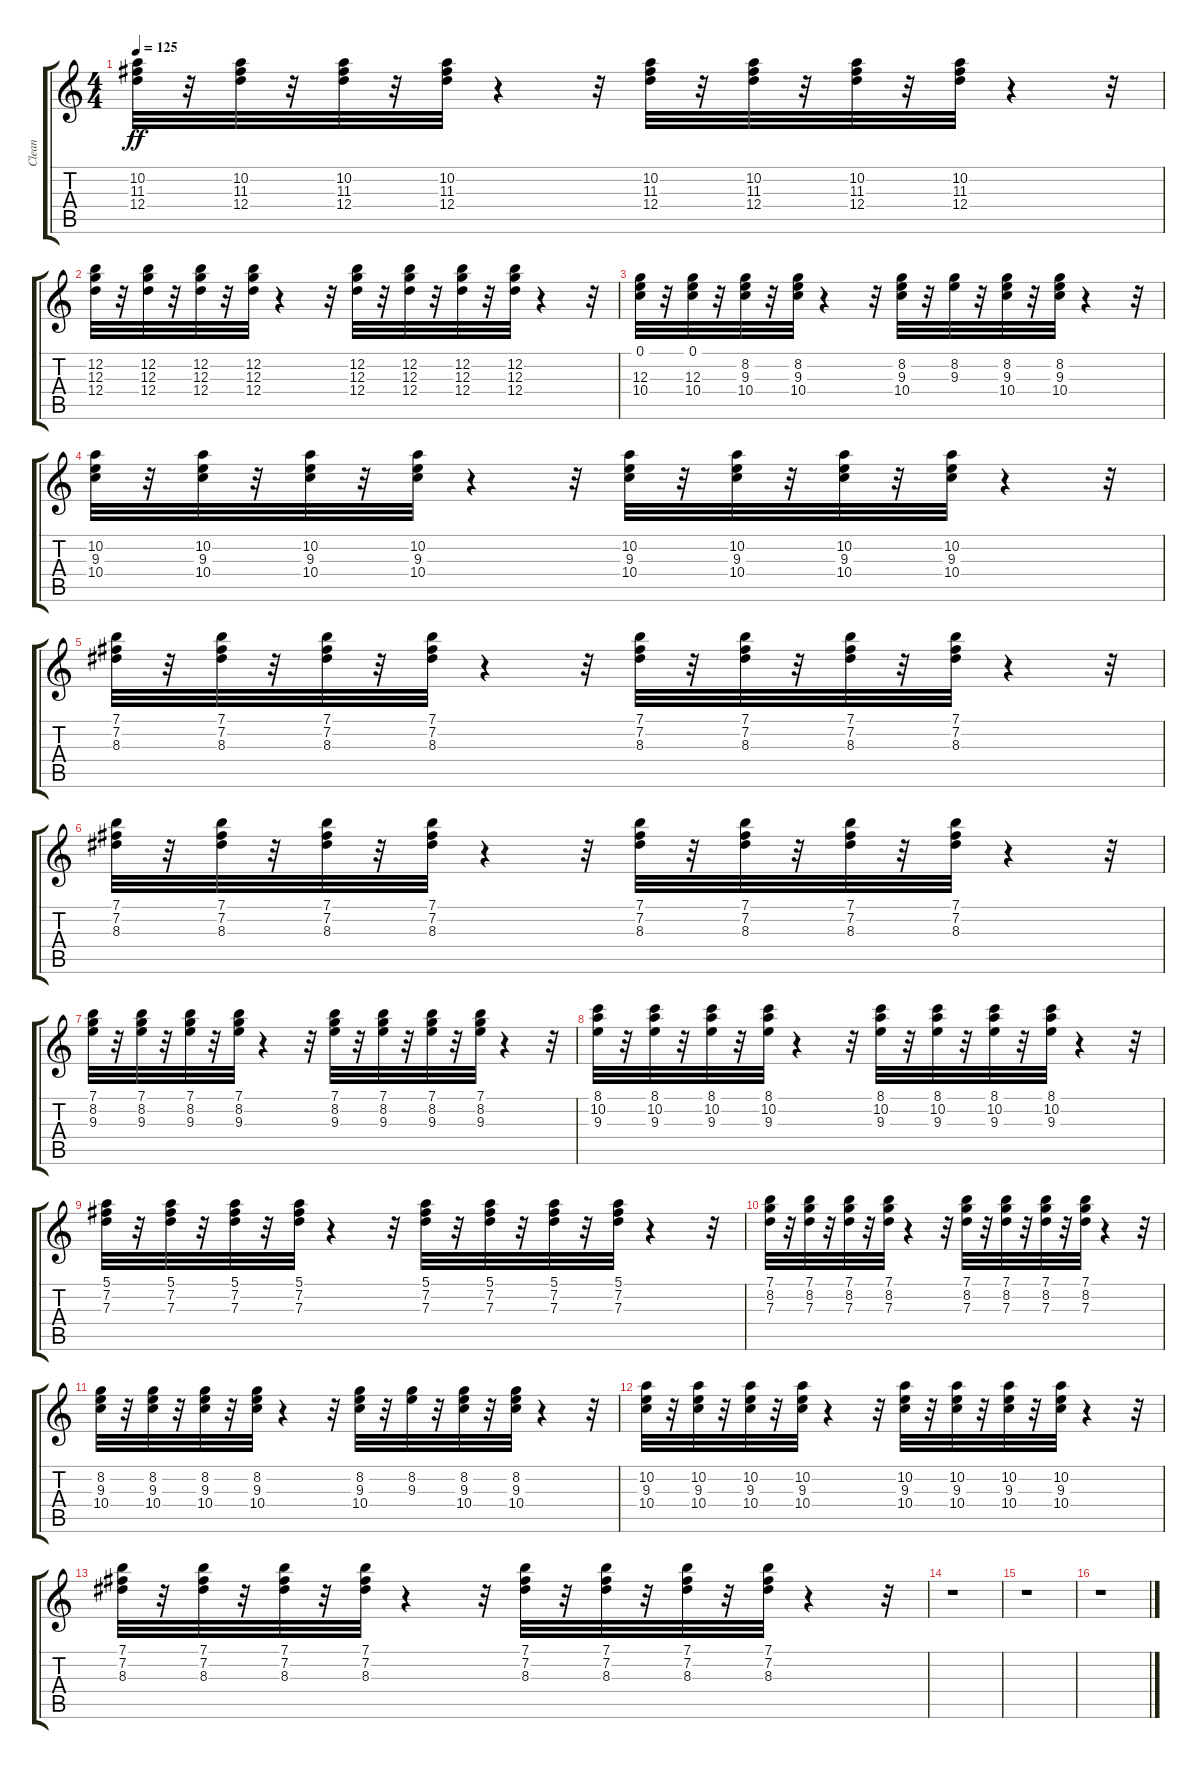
\track ("Clean" "Clean") {instrument electricguitarclean}
\staff {score tabs}
\tuning (E4 B3 G3 D3 A2 E2) {hide}
\ts (4 4)
\tempo 125
\clef g2
\ks c
(10.2 11.3 12.4).32{dy ff} r.32 (10.2 11.3 12.4).32 r.32 (10.2 11.3 12.4).32 r.32 (10.2 11.3 12.4).32 r.4 r.32 (10.2 11.3 12.4).32 r.32 (10.2 11.3 12.4).32 r.32 (10.2 11.3 12.4).32 r.32 (10.2 11.3 12.4).32 r.4 r.32 |
(12.2 12.3 12.4).32 r.32 (12.2 12.3 12.4).32 r.32 (12.2 12.3 12.4).32 r.32 (12.2 12.3 12.4).32 r.4 r.32 (12.2 12.3 12.4).32 r.32 (12.2 12.3 12.4).32 r.32 (12.2 12.3 12.4).32 r.32 (12.2 12.3 12.4).32 r.4 r.32 |
(0.1 12.3 10.4).32 r.32 (0.1 12.3 10.4).32 r.32 (8.2 9.3 10.4).32 r.32 (8.2 9.3 10.4).32 r.4 r.32 (8.2 9.3 10.4).32 r.32 (8.2 9.3).32 r.32 (8.2 9.3 10.4).32 r.32 (8.2 9.3 10.4).32 r.4 r.32 |
(10.2 9.3 10.4).32 r.32 (10.2 9.3 10.4).32 r.32 (10.2 9.3 10.4).32 r.32 (10.2 9.3 10.4).32 r.4 r.32 (10.2 9.3 10.4).32 r.32 (10.2 9.3 10.4).32 r.32 (10.2 9.3 10.4).32 r.32 (10.2 9.3 10.4).32 r.4 r.32 |
(7.1 7.2 8.3).32 r.32 (7.1 7.2 8.3).32 r.32 (7.1 7.2 8.3).32 r.32 (7.1 7.2 8.3).32 r.4 r.32 (7.1 7.2 8.3).32 r.32 (7.1 7.2 8.3).32 r.32 (7.1 7.2 8.3).32 r.32 (7.1 7.2 8.3).32 r.4 r.32 |
(7.1 7.2 8.3).32 r.32 (7.1 7.2 8.3).32 r.32 (7.1 7.2 8.3).32 r.32 (7.1 7.2 8.3).32 r.4 r.32 (7.1 7.2 8.3).32 r.32 (7.1 7.2 8.3).32 r.32 (7.1 7.2 8.3).32 r.32 (7.1 7.2 8.3).32 r.4 r.32 |
(7.1 8.2 9.3).32 r.32 (7.1 8.2 9.3).32 r.32 (7.1 8.2 9.3).32 r.32 (7.1 8.2 9.3).32 r.4 r.32 (7.1 8.2 9.3).32 r.32 (7.1 8.2 9.3).32 r.32 (7.1 8.2 9.3).32 r.32 (7.1 8.2 9.3).32 r.4 r.32 |
(8.1 10.2 9.3).32 r.32 (8.1 10.2 9.3).32 r.32 (8.1 10.2 9.3).32 r.32 (8.1 10.2 9.3).32 r.4 r.32 (8.1 10.2 9.3).32 r.32 (8.1 10.2 9.3).32 r.32 (8.1 10.2 9.3).32 r.32 (8.1 10.2 9.3).32 r.4 r.32 |
(5.1 7.2 7.3).32 r.32 (5.1 7.2 7.3).32 r.32 (5.1 7.2 7.3).32 r.32 (5.1 7.2 7.3).32 r.4 r.32 (5.1 7.2 7.3).32 r.32 (5.1 7.2 7.3).32 r.32 (5.1 7.2 7.3).32 r.32 (5.1 7.2 7.3).32 r.4 r.32 |
(7.1 8.2 7.3).32 r.32 (7.1 8.2 7.3).32 r.32 (7.1 8.2 7.3).32 r.32 (7.1 8.2 7.3).32 r.4 r.32 (7.1 8.2 7.3).32 r.32 (7.1 8.2 7.3).32 r.32 (7.1 8.2 7.3).32 r.32 (7.1 8.2 7.3).32 r.4 r.32 |
(8.2 9.3 10.4).32 r.32 (8.2 9.3 10.4).32 r.32 (8.2 9.3 10.4).32 r.32 (8.2 9.3 10.4).32 r.4 r.32 (8.2 9.3 10.4).32 r.32 (8.2 9.3).32 r.32 (8.2 9.3 10.4).32 r.32 (8.2 9.3 10.4).32 r.4 r.32 |
(10.2 9.3 10.4).32 r.32 (10.2 9.3 10.4).32 r.32 (10.2 9.3 10.4).32 r.32 (10.2 9.3 10.4).32 r.4 r.32 (10.2 9.3 10.4).32 r.32 (10.2 9.3 10.4).32 r.32 (10.2 9.3 10.4).32 r.32 (10.2 9.3 10.4).32 r.4 r.32 |
(7.1 7.2 8.3).32 r.32 (7.1 7.2 8.3).32 r.32 (7.1 7.2 8.3).32 r.32 (7.1 7.2 8.3).32 r.4 r.32 (7.1 7.2 8.3).32 r.32 (7.1 7.2 8.3).32 r.32 (7.1 7.2 8.3).32 r.32 (7.1 7.2 8.3).32 r.4 r.32 |
r.1 |
r.1 |
r.1
